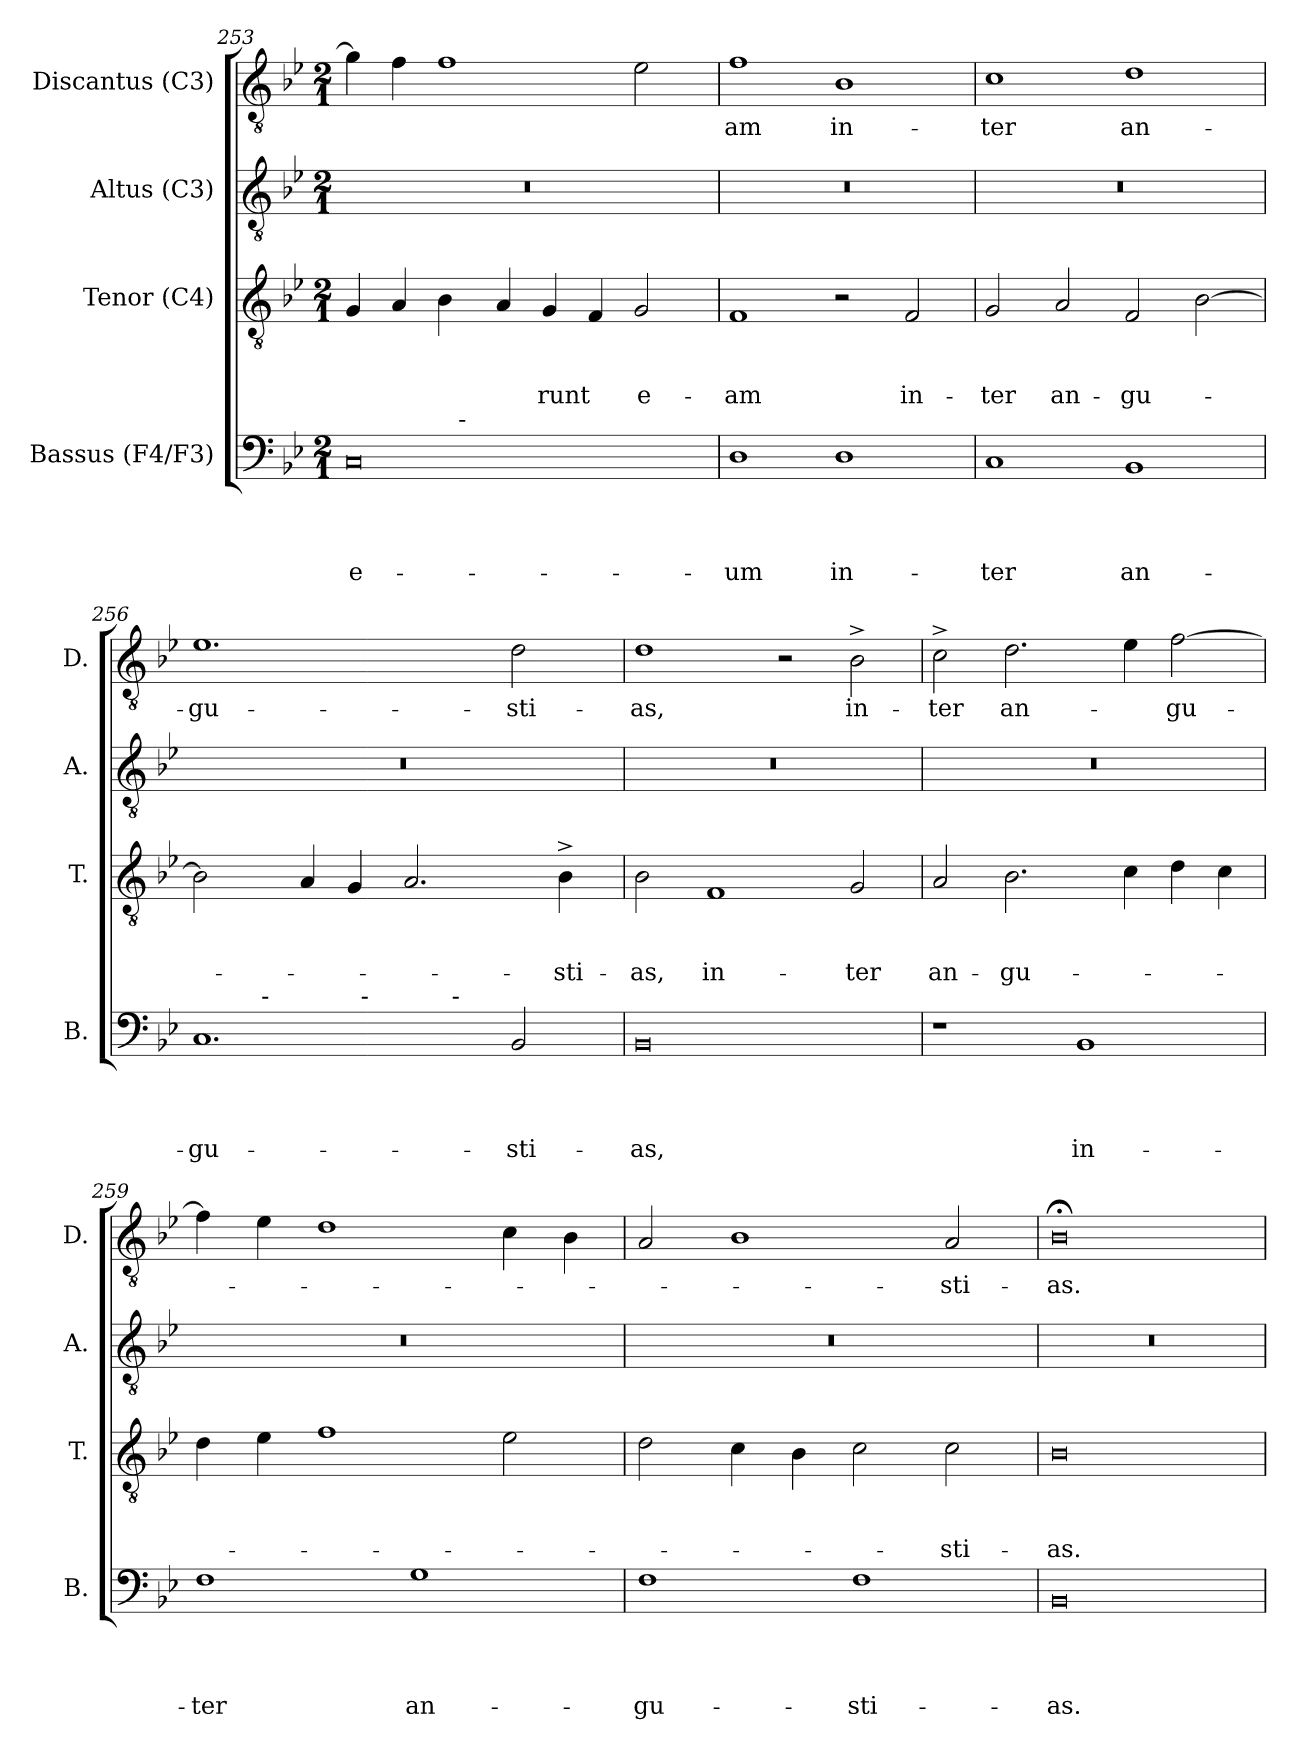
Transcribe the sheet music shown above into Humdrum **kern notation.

**kern	**text	**text	**text	**text	**kern	**text	**text	**text	**kern	**kern	**text
*part4	*part4	*part4	*part4	*part4	*part3	*part3	*part3	*part3	*part2	*part1	*part1
*staff4	*staff4	*staff4	*staff4	*staff4	*staff3	*staff3	*staff3	*staff3	*staff2	*staff1	*staff1
*I"Bassus (F4/F3)	*	*	*	*	*I"Tenor (C4)	*	*	*	*I"Altus (C3)	*I"Discantus (C3)	*
*I'B.	*	*	*	*	*I'T.	*	*	*	*I'A.	*I'D.	*
*clefF4	*	*	*	*	*clefGv2	*	*	*	*clefGv2	*clefGv2	*
*k[b-e-]	*	*	*	*	*k[b-e-]	*	*	*	*k[b-e-]	*k[b-e-]	*
*B-:	*	*	*	*	*B-:	*	*	*	*B-:	*B-:	*
*M2/1	*	*	*	*	*M2/1	*	*	*	*M2/1	*M2/1	*
=253	=253	=253	=253	=253	=253	=253	=253	=253	=253	=253	=253
!	!	!	!	!LO:LY:b:rj	!	!	!	!	!	!	!
*^	*	*	*	*	*	*	*	*	*	*	*
0C	2ryy	.	.	.	e-	4G/	.	.	.	0r	4g\]	.
.	.	.	.	.	.	4A/	.	.	.	.	4f\	.
.	16ryy	.	.	.	.	4B-\	.	.	.	.	1f	.
!	!LO:TX:a:t=-	!	!	!	!	!	!	!	!	!	!	!
.	1ryy	.	.	.	.	.	.	.	.	.	.	.
.	.	.	.	.	.	4A/	.	.	.	.	.	.
!	!	!	!	!	!	!	!	!	!LO:LY:b	!	!	!
.	.	.	.	.	.	4G/	.	.	-runt	.	.	.
.	.	.	.	.	.	4F/	.	.	.	.	.	.
!	!	!	!	!	!	!	!	!	!LO:LY:b	!	!	!
.	.	.	.	.	.	2G/	.	.	e-	.	2e-\	.
.	4..ryy	.	.	.	.	.	.	.	.	.	.	.
=254	=254	=254	=254	=254	=254	=254	=254	=254	=254	=254	=254	=254
!	!	!	!	!	!LO:LY:b	!	!	!	!LO:LY:b	!	!	!LO:LY:b
*v	*v	*	*	*	*	*	*	*	*	*	*	*
1D	.	.	.	-um	1F	.	.	-am	0r	1f	-am
!	!	!	!	!LO:LY:b	!	!	!	!	!	!	!LO:LY:b
1D	.	.	.	in-	2r	.	.	.	.	1B-	in-
!	!	!	!	!	!	!	!	!LO:LY:b	!	!	!
.	.	.	.	.	2F/	.	.	in-	.	.	.
=255	=255	=255	=255	=255	=255	=255	=255	=255	=255	=255	=255
!	!	!	!	!LO:LY:b	!	!	!	!LO:LY:b	!	!	!LO:LY:b
1C	.	.	.	-ter	2G/	.	.	-ter	0r	1c	-ter
!	!	!	!	!	!	!	!	!LO:LY:b	!	!	!
.	.	.	.	.	2A/	.	.	an-	.	.	.
!	!	!	!	!LO:LY:b	!	!	!	!LO:LY:b	!	!	!LO:LY:b
1BB-	.	.	.	an-	2F/	.	.	-gu-	.	1d	an-
.	.	.	.	.	[<2B-\	.	.	.	.	.	.
!!LO:LB:g=z
=256	=256	=256	=256	=256	=256	=256	=256	=256	=256	=256	=256
!	!	!	!	!LO:LY:b	!	!	!	!	!	!	!LO:LY:b
*^	*	*	*	*	*	*	*	*	*	*	*
*	*^	*	*	*	*	*	*	*	*	*	*	*
*	*	*^	*	*	*	*	*	*	*	*	*	*	*
1.C	4ryy	2ryy	1ryy	.	.	.	-gu-	2B-\]	.	.	.	0r	1.e-	-gu-
.	16ryy	.	.	.	.	.	.	.	.	.	.	.	.	.
!	!LO:TX:a:t=-	!	!	!	!	!	!	!	!	!	!	!	!	!
.	1ryy	.	.	.	.	.	.	.	.	.	.	.	.	.
.	.	4ryy	.	.	.	.	.	4A/	.	.	.	.	.	.
.	.	32ryy	.	.	.	.	.	4G/	.	.	.	.	.	.
!	!	!LO:TX:a:t=-	!	!	!	!	!	!	!	!	!	!	!	!
.	.	1ryy	.	.	.	.	.	.	.	.	.	.	.	.
.	.	.	4ryy	.	.	.	.	2.A/	.	.	.	.	.	.
!	!	!	!LO:TX:a:t=-	!	!	!	!	!	!	!	!	!	!	!
.	.	.	2.ryy	.	.	.	.	.	.	.	.	.	.	.
.	2ryy	.	.	.	.	.	.	.	.	.	.	.	.	.
!	!	!	!	!	!	!	!LO:LY:b	!	!	!	!	!	!	!LO:LY:b
2BB-/	.	.	.	.	.	.	-sti-	.	.	.	.	.	2d\	-sti-
!	!	!	!	!	!	!	!	!	!	!	!LO:LY:b	!	!	!
.	.	.	.	.	.	.	.	4B-^>\	.	.	-sti-	.	.	.
.	.	8..ryy	.	.	.	.	.	.	.	.	.	.	.	.
.	8.ryy	.	.	.	.	.	.	.	.	.	.	.	.	.
=257	=257	=257	=257	=257	=257	=257	=257	=257	=257	=257	=257	=257	=257	=257
!	!	!	!	!	!	!	!LO:LY:b	!	!	!	!LO:LY:b	!	!	!LO:LY:b
*v	*v	*v	*v	*	*	*	*	*	*	*	*	*	*	*
0BB-	.	.	.	-as,	2B-\	.	.	-as,	0r	1d	-as,
!	!	!	!	!	!	!	!	!LO:LY:b	!	!	!
.	.	.	.	.	1F	.	.	in-	.	.	.
.	.	.	.	.	.	.	.	.	.	2r	.
!	!	!	!	!	!	!	!	!LO:LY:b	!	!	!LO:LY:b
.	.	.	.	.	2G/	.	.	-ter	.	2B-^>\	in-
=258	=258	=258	=258	=258	=258	=258	=258	=258	=258	=258	=258
!	!	!	!	!	!	!	!	!LO:LY:b	!	!	!LO:LY:b
1r	.	.	.	.	2A/	.	.	an-	0r	2c^>\	-ter
!	!	!	!	!	!	!	!	!LO:LY:b	!	!	!LO:LY:b
.	.	.	.	.	2.B-\	.	.	-gu-	.	2.d\	an-
!	!	!	!	!LO:LY:b	!	!	!	!	!	!	!
1BB-	.	.	.	in-	.	.	.	.	.	.	.
.	.	.	.	.	4c\	.	.	.	.	4e-\	.
!	!	!	!	!	!	!	!	!	!	!	!LO:LY:b
.	.	.	.	.	4d\	.	.	.	.	[<2f\	-gu-
.	.	.	.	.	4c\	.	.	.	.	.	.
!!LO:LB:g=z
=259	=259	=259	=259	=259	=259	=259	=259	=259	=259	=259	=259
!	!	!	!	!LO:LY:b	!	!	!	!	!	!	!
1F	.	.	.	-ter	4d\	.	.	.	0r	4f\]	.
.	.	.	.	.	4e-\	.	.	.	.	4e-\	.
.	.	.	.	.	1f	.	.	.	.	1d	.
!	!	!	!	!LO:LY:b	!	!	!	!	!	!	!
1G	.	.	.	an-	.	.	.	.	.	.	.
.	.	.	.	.	2e-\	.	.	.	.	4c\	.
.	.	.	.	.	.	.	.	.	.	4B-\	.
=260	=260	=260	=260	=260	=260	=260	=260	=260	=260	=260	=260
!	!	!	!	!LO:LY:b	!	!	!	!	!	!	!
1F	.	.	.	-gu-	2d\	.	.	.	0r	2A/	.
.	.	.	.	.	4c\	.	.	.	.	1B-	.
.	.	.	.	.	4B-\	.	.	.	.	.	.
!	!	!	!	!LO:LY:b	!	!	!	!	!	!	!
1F	.	.	.	-sti-	2c\	.	.	.	.	.	.
!	!	!	!	!	!	!	!	!LO:LY:b	!	!	!LO:LY:b
.	.	.	.	.	2c\	.	.	-sti-	.	2A/	-sti-
=261	=261	=261	=261	=261	=261	=261	=261	=261	=261	=261	=261
!	!	!	!	!LO:LY:b	!	!	!	!LO:LY:b	!	!	!LO:LY:b
0BB-	.	.	.	-as.	0B-	.	.	-as.	0r	0B-;<	-as.
=	=	=	=	=	=	=	=	=	=	=	=
*-	*-	*-	*-	*-	*-	*-	*-	*-	*-	*-	*-
